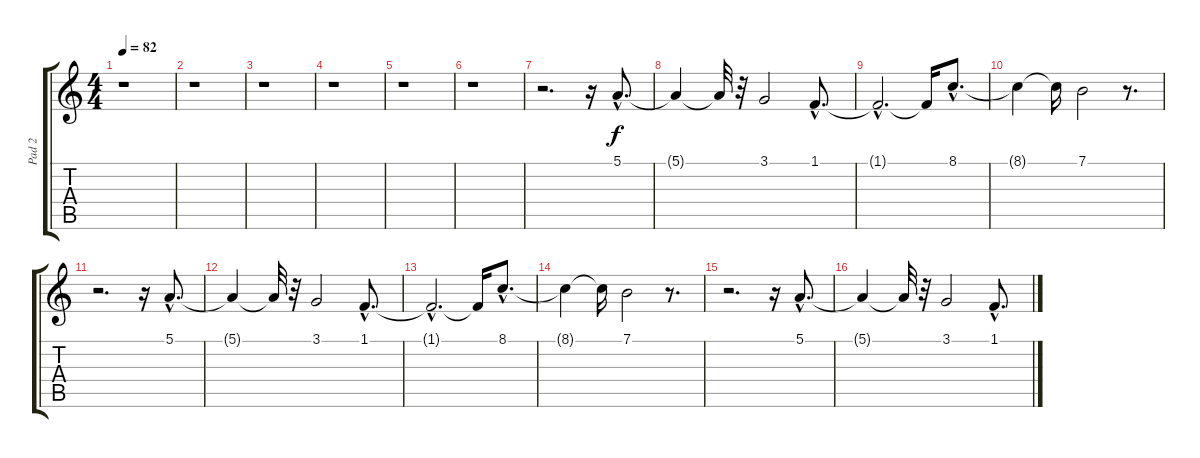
\track ("Pad 2" "Pad 2") {instrument pad2warm}
\staff {score tabs}
\tuning (E4 B3 G3 D3 A2 E2) {hide}
\ts (4 4)
\tempo 82
\clef g2
\ks c
r.1{dy f} |
r.1 |
r.1 |
r.1 |
r.1 |
r.1 |
r.2{d} r.16 5.1{hac}.8{d} |
5.1{t}.4 5.1{t}.32 r.32 3.1.2 1.1{hac}.8{d} |
1.1{hac t}.2{d} 1.1{t}.16 8.1{hac}.8{d} |
8.1{t}.4 8.1{t}.16 7.1.2 r.8{d} |
r.2{d} r.16 5.1{hac}.8{d} |
5.1{t}.4 5.1{t}.32 r.32 3.1.2 1.1{hac}.8{d} |
1.1{hac t}.2{d} 1.1{t}.16 8.1{hac}.8{d} |
8.1{t}.4 8.1{t}.16 7.1.2 r.8{d} |
r.2{d} r.16 5.1{hac}.8{d} |
5.1{t}.4 5.1{t}.32 r.32 3.1.2 1.1{hac}.8{d}
